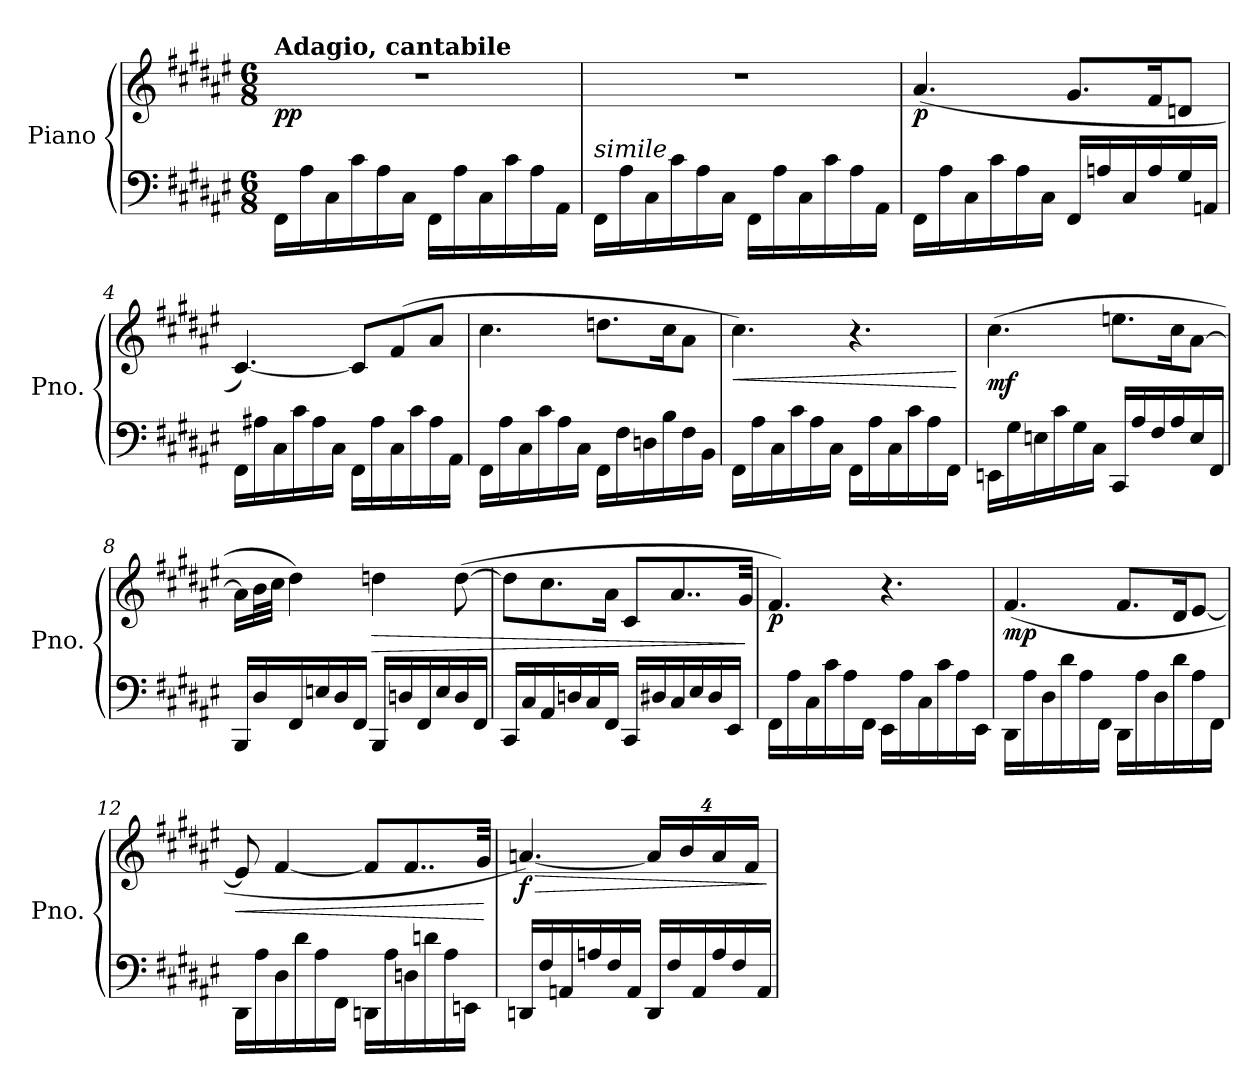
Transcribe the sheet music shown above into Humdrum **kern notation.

**kern	**kern	**dynam
*part1	*part1	*part1
*staff2	*staff1	*staff1/2
*I"Piano	*	*
*I'Pno.	*	*
*clefF4	*clefG2	*
*k[f#c#g#d#a#e#]	*k[f#c#g#d#a#e#]	*
*M6/8	*M6/8	*
*MM45	*MM45	*
=1	=1	=1
!	!LO:TX:a:B:t=Adagio, cantabile	!
!	!	!LO:DY:b
16FF#\LL	2.r	pp
16A#\	.	.
16C#\	.	.
16c#\	.	.
16A#\	.	.
16C#\JJ	.	.
16FF#\LL	.	.
16A#\	.	.
16C#\	.	.
16c#\	.	.
16A#\	.	.
16AA#\JJ	.	.
=2	=2	=2
!LO:TX:a:i:t=simile	!	!
16FF#\LL	2.r	.
16A#\	.	.
16C#\	.	.
16c#\	.	.
16A#\	.	.
16C#\JJ	.	.
16FF#\LL	.	.
16A#\	.	.
16C#\	.	.
16c#\	.	.
16A#\	.	.
16AA#\JJ	.	.
=3	=3	=3
!	!	!LO:DY:b
16FF#\LL	(>4.a#/	p
16A#\	.	.
16C#\	.	.
16c#\	.	.
16A#\	.	.
16C#\JJ	.	.
16FF#/LL	8.g#/L	.
16An/	.	.
16C#/	.	.
16A/	16f#/K	.
16G#/	8dn/J	.
16AAn/JJ	.	.
!!LO:LB:g=z
=4	=4	=4
16FF#\LL	[4.c#/)	.
16A#X\	.	.
16C#\	.	.
16c#\	.	.
16A#\	.	.
16C#\JJ	.	.
16FF#\LL	8c#/L]	.
16A#\	.	.
16C#\	(>8f#/	.
16c#\	.	.
16A#\	8a#/J	.
16AA#\JJ	.	.
=5	=5	=5
16FF#\LL	4.cc#\	.
16A#\	.	.
16C#\	.	.
16c#\	.	.
16A#\	.	.
16C#\JJ	.	.
16FF#\LL	8.ddn\L	.
16F#\	.	.
16Dn\	.	.
16B\	16cc#\K	.
16F#\	8a#\J	.
16BB\JJ	.	.
=6	=6	=6
!	!	!LO:HP:b
16FF#\LL	4.cc#\)	<
16A#\	.	.
16C#\	.	.
16c#\	.	.
16A#\	.	.
16C#\JJ	.	.
16FF#\LL	4.r	.
16A#\	.	.
16C#\	.	.
16c#\	.	.
16A#\	.	.
16FF#\JJ	.	.
.	.	[
=7	=7	=7
!	!	!LO:DY:b
16EEn\LL	(>4.cc#\	mf
16G#\	.	.
16En\	.	.
16c#\	.	.
16G#\	.	.
16C#\JJ	.	.
16CC#/LL	8.een\L	.
16A#/	.	.
16F#/	.	.
16A#/	16cc#\K	.
16E/	[8a#\J	.
16FF#/JJ	.	.
!!LO:LB:g=z
=8	=8	=8
16BBB/LL	16a#\LL]	.
16D#/	32b\L	.
.	32cc#\JJJ	.
16FF#/	4dd#\)	.
16En/	.	.
16D#/	.	.
16FF#/JJ	.	.
!	!	!LO:HP:b
16BBB/LL	4ddn\	>
16Dn/	.	.
16FF#/	.	.
16E/	.	.
16D/	(>[8dd\	.
16FF#/JJ	.	.
=9	=9	=9
16CC#/LL	8dd\L]	.
16C#/	.	.
16AA#/	8.cc#\	.
16Dn/	.	.
16C#/	.	.
16FF#/JJ	16a#\Jk	.
16CC#/LL	8c#/L	.
16D#X/	.	.
16C#/	8..a#/	.
16E#/	.	.
16D#/	.	.
16EE#/JJ	.	.
.	32g#/Jkk	.
.	.	]
=10	=10	=10
!	!	!LO:DY:b
16FF#\LL	4.f#/)	p
16A#\	.	.
16C#\	.	.
16c#\	.	.
16A#\	.	.
16FF#\JJ	.	.
16EE#\LL	4.r	.
16A#\	.	.
16C#\	.	.
16c#\	.	.
16A#\	.	.
16EE#\JJ	.	.
!!LO:LB:g=z
=11	=11	=11
!	!	!LO:DY:b
16DD#\LL	(>4.f#/	mp
16A#\	.	.
16D#\	.	.
16d#\	.	.
16A#\	.	.
16FF#\JJ	.	.
16DD#\LL	8.f#/L	.
16A#\	.	.
16D#\	.	.
16d#\	16d#/K	.
16A#\	[8e#/J	.
16FF#\JJ	.	.
=12	=12	=12
!	!	!LO:HP:b
16DD#\LL	8e#/]	<
16A#\	.	.
16D#\	[4f#/	.
16d#\	.	.
16A#\	.	.
16FF#\JJ	.	.
16DDn\LL	8f#/L]	.
16A#\	.	.
16Dn\	8..f#/	.
16dn\	.	.
16A#\	.	.
16EEn\JJ	.	.
.	32g#/Jkk	.
.	.	[
=13	=13	=13
!	!	!LO:HP:b
!	!	!LO:DY:n=1:b
16DDn/LL	[4.an/)	> f
16F#/	.	.
16AAn/	.	.
16An/	.	.
16F#/	.	.
16AA/JJ	.	.
*	*Xbrackettup	*
16DD/LL	32%3a/L]	.
16F#/	.	.
.	32%3b/	.
16AA/	.	.
16A/	32%3a/	.
16F#/	.	.
.	32%3f#/J	.
16AA/JJ	.	.
.	.	]
=	=	=
*-	*-	*-
